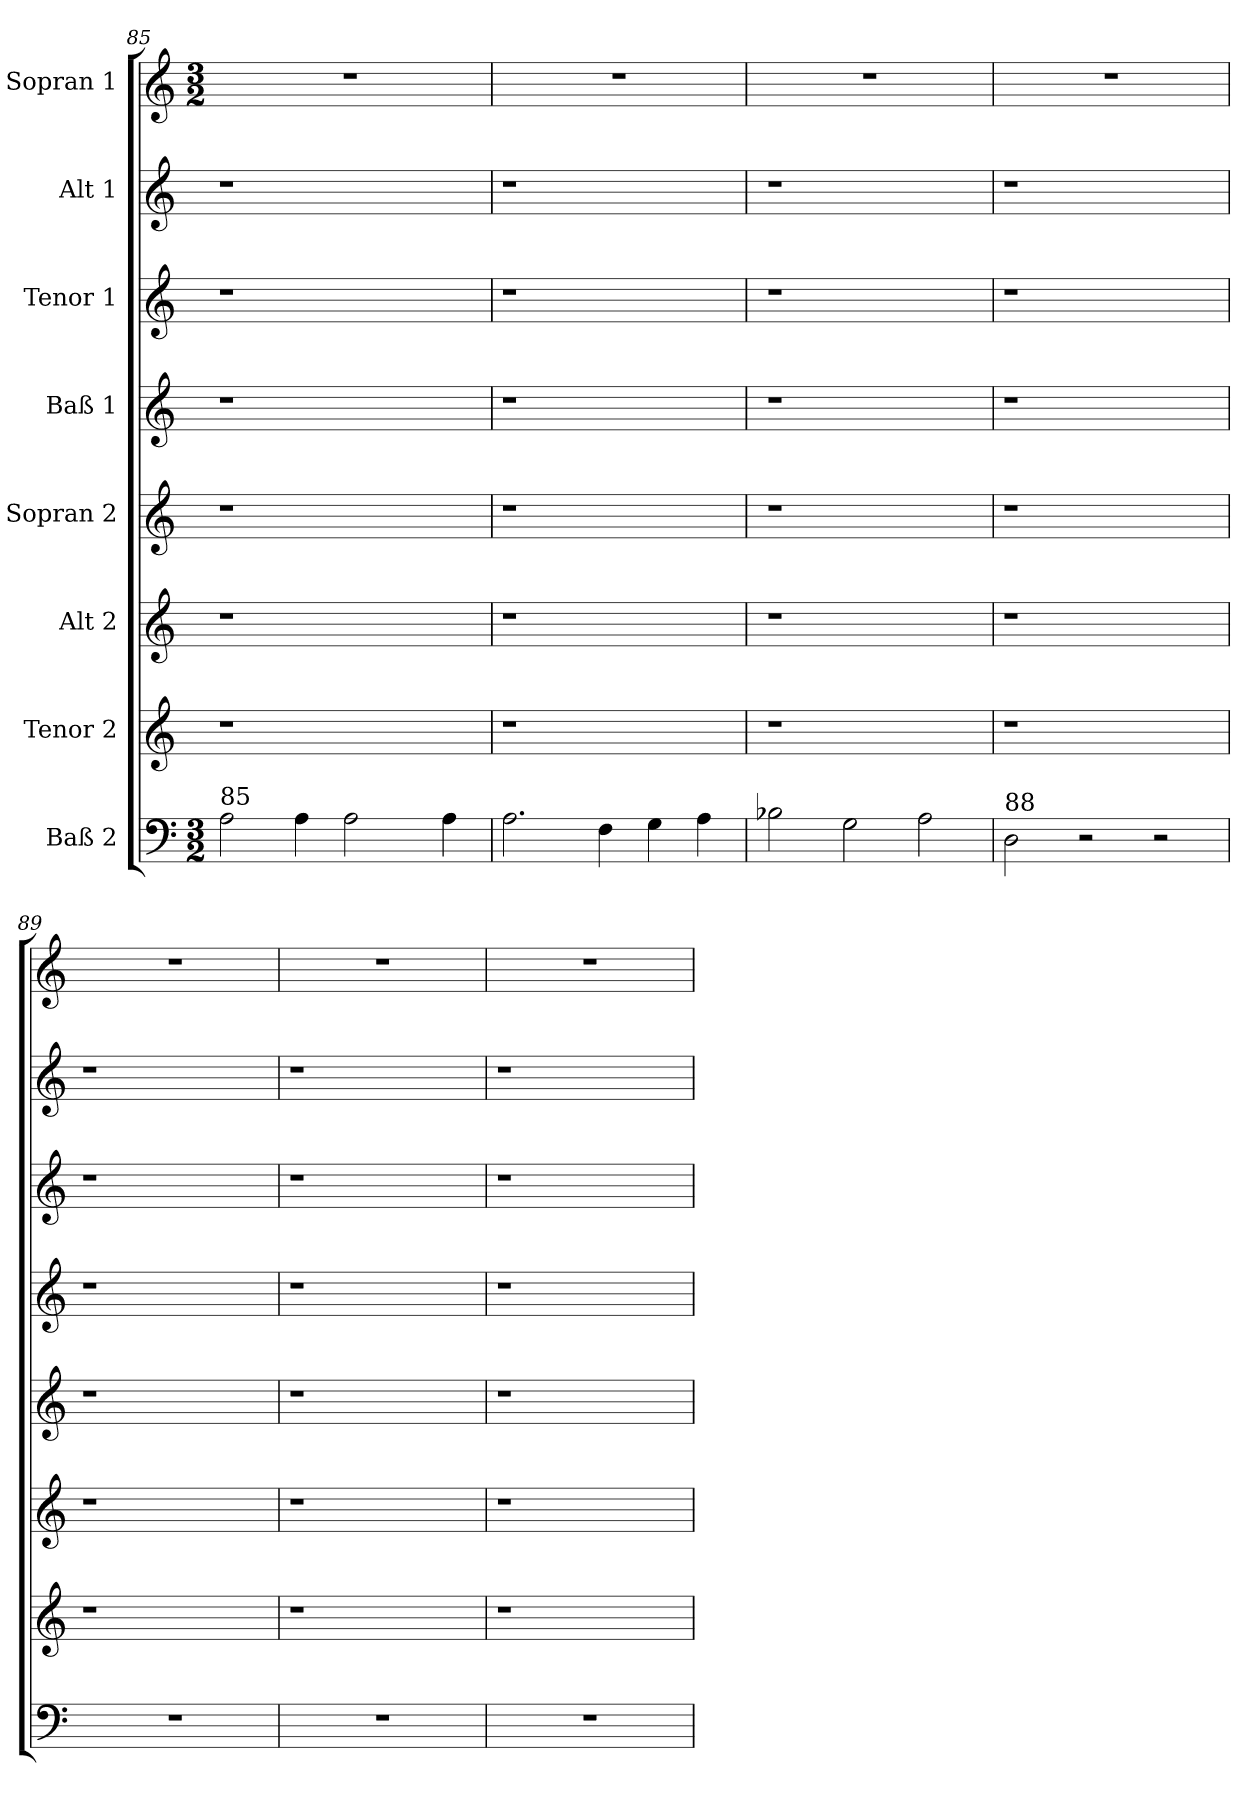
**kern	**kern	**kern	**kern	**kern	**kern	**kern	**kern
*part8	*part7	*part6	*part5	*part4	*part3	*part2	*part1
*staff8	*staff7	*staff6	*staff5	*staff4	*staff3	*staff2	*staff1
*I"Baß 2	*I"Tenor 2	*I"Alt 2	*I"Sopran 2	*I"Baß 1	*I"Tenor 1	*I"Alt 1	*I"Sopran 1
!!LO:LB:g=z
*clefF4	*clefG2	*clefG2	*clefG2	*clefG2	*clefG2	*clefG2	*clefG2
*k[]	*k[]	*k[]	*k[]	*k[]	*k[]	*k[]	*k[]
*M3/2	*	*	*	*	*	*	*M3/2
=85	=85	=85	=85	=85	=85	=85	=85
!LO:TX:a:t=85	!	!	!	!	!	!	!
2A\	1r	1r	1r	1r	1r	1r	1.r
4A\	.	.	.	.	.	.	.
2A\	.	.	.	.	.	.	.
.	2ryy	2ryy	2ryy	2ryy	2ryy	2ryy	.
4A\	.	.	.	.	.	.	.
=86	=86	=86	=86	=86	=86	=86	=86
2.A\	1r	1r	1r	1r	1r	1r	1.r
4F\	.	.	.	.	.	.	.
4G\	2ryy	2ryy	2ryy	2ryy	2ryy	2ryy	.
4A\	.	.	.	.	.	.	.
=87	=87	=87	=87	=87	=87	=87	=87
2B-X\	1r	1r	1r	1r	1r	1r	1.r
2G\	.	.	.	.	.	.	.
2A\	2ryy	2ryy	2ryy	2ryy	2ryy	2ryy	.
=88	=88	=88	=88	=88	=88	=88	=88
!LO:TX:a:t=88	!	!	!	!	!	!	!
2D\	1r	1r	1r	1r	1r	1r	1.r
2r	.	.	.	.	.	.	.
2r	2ryy	2ryy	2ryy	2ryy	2ryy	2ryy	.
=89	=89	=89	=89	=89	=89	=89	=89
1.r	1r	1r	1r	1r	1r	1r	1.r
.	2ryy	2ryy	2ryy	2ryy	2ryy	2ryy	.
=90	=90	=90	=90	=90	=90	=90	=90
1.r	1r	1r	1r	1r	1r	1r	1.r
.	2ryy	2ryy	2ryy	2ryy	2ryy	2ryy	.
=91	=91	=91	=91	=91	=91	=91	=91
1.r	1r	1r	1r	1r	1r	1r	1.r
.	2ryy	2ryy	2ryy	2ryy	2ryy	2ryy	.
=	=	=	=	=	=	=	=
*-	*-	*-	*-	*-	*-	*-	*-
